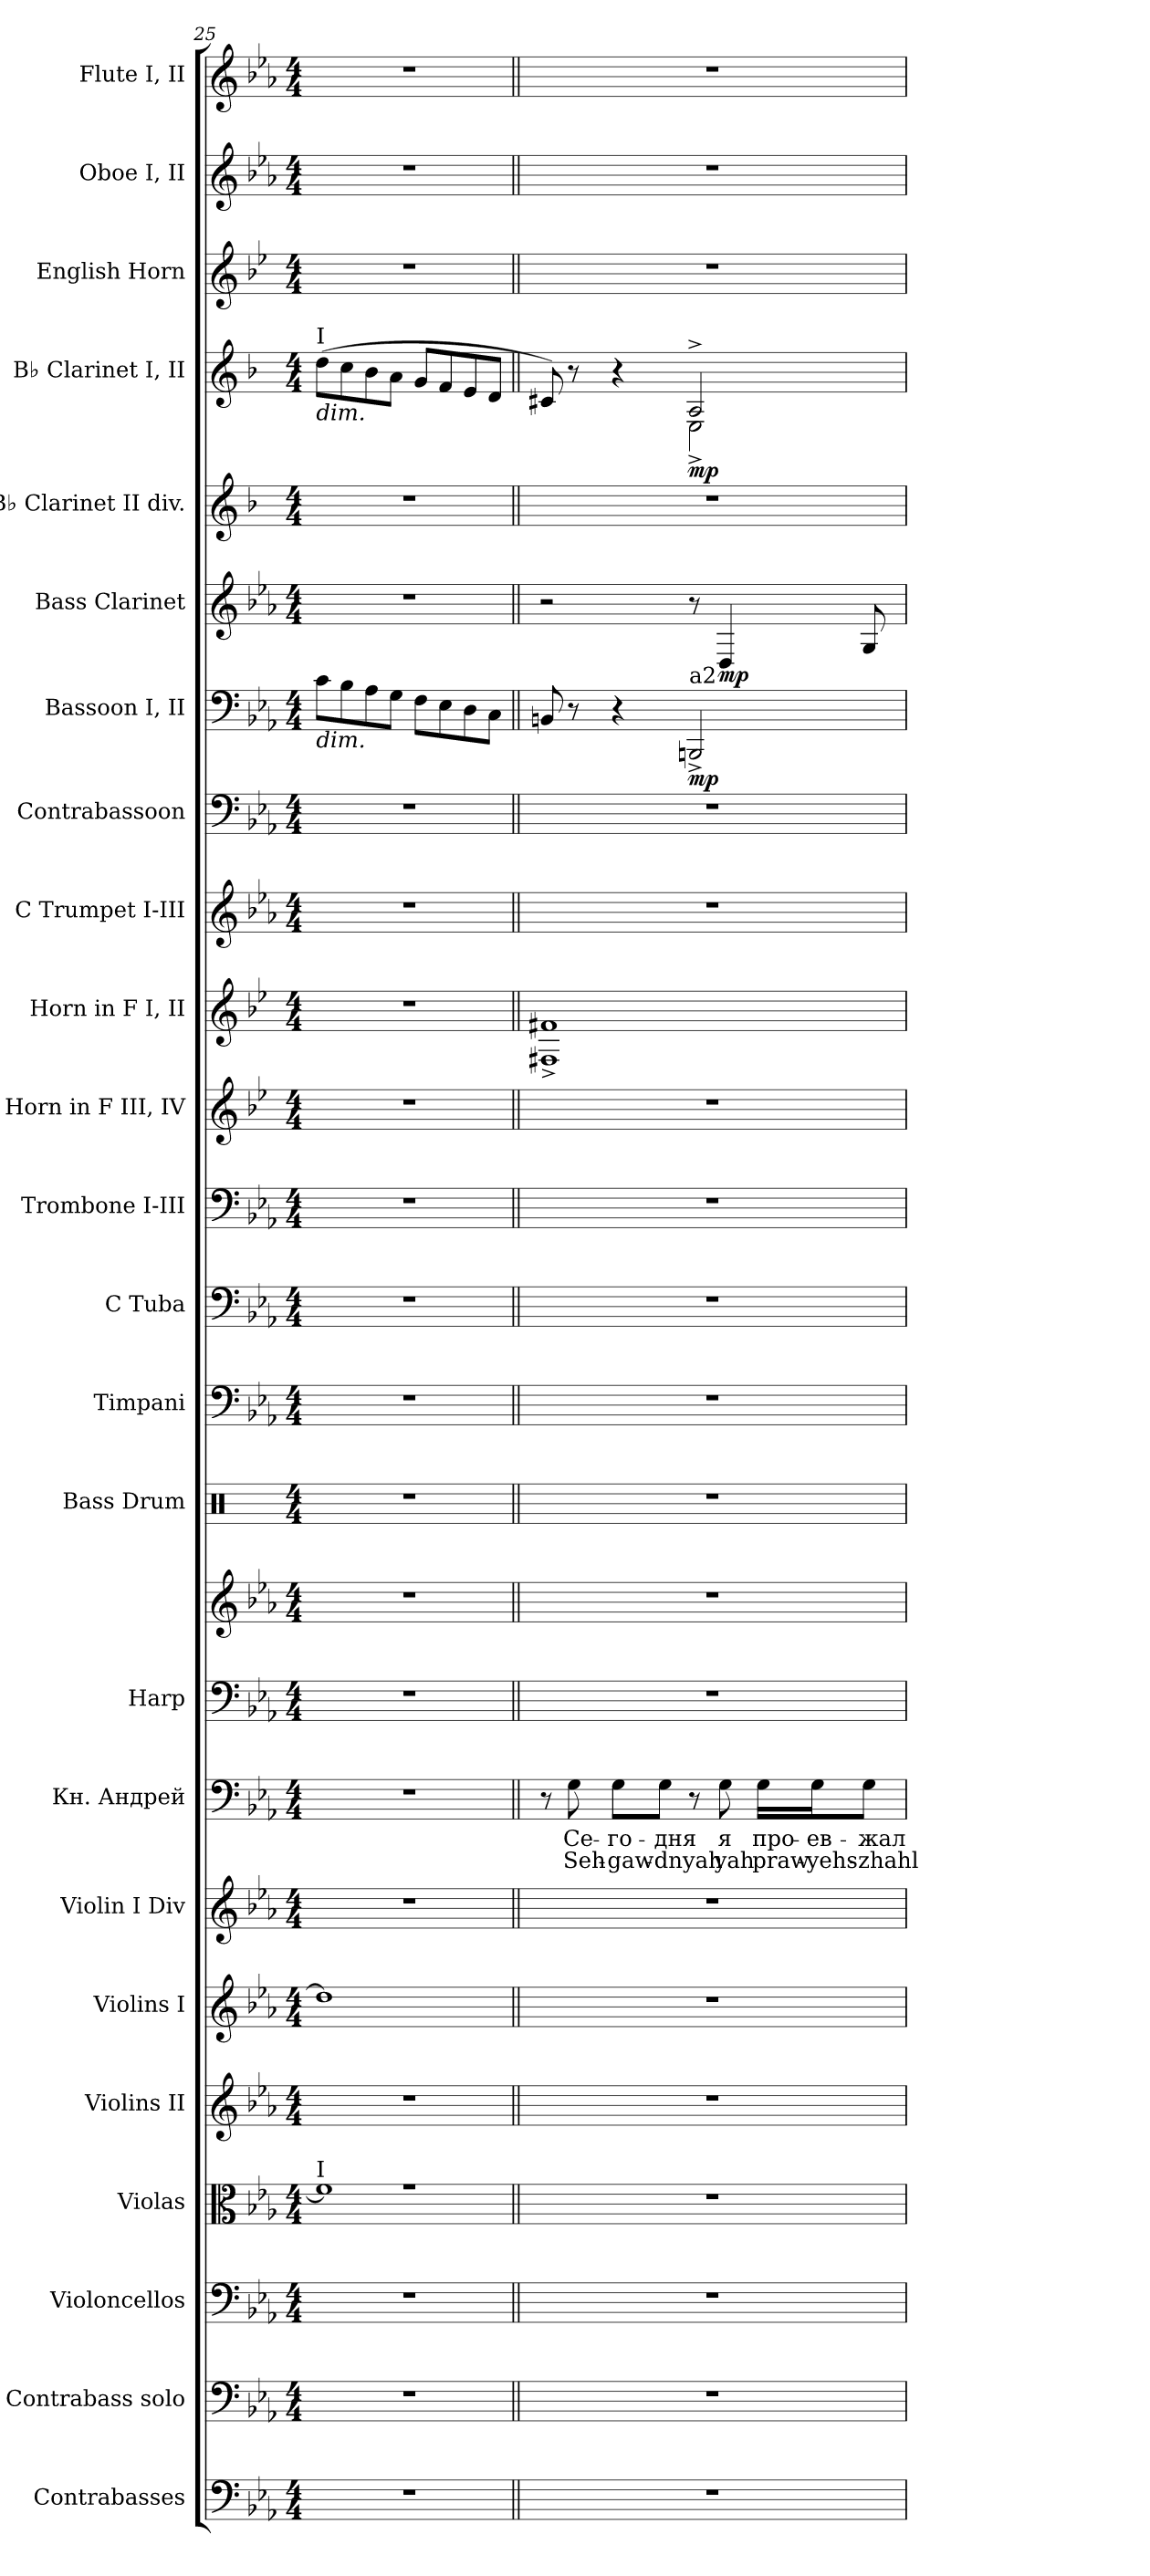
**kern	**kern	**kern	**kern	**kern	**kern	**kern	**kern	**text	**text	**kern	**kern	**kern	**kern	**kern	**kern	**kern	**kern	**dynam	**kern	**kern	**kern	**dynam	**kern	**dynam	**kern	**kern	**dynam	**kern	**kern	**kern
*part24	*part23	*part22	*part21	*part20	*part19	*part18	*part17	*part17	*part17	*part16	*part16	*part15	*part14	*part13	*part12	*part11	*part10	*part10	*part9	*part8	*part7	*part7	*part6	*part6	*part5	*part4	*part4	*part3	*part2	*part1
*staff25	*staff24	*staff23	*staff22	*staff21	*staff20	*staff19	*staff18	*staff18	*staff18	*staff17	*staff16	*staff15	*staff14	*staff13	*staff12	*staff11	*staff10	*staff10	*staff9	*staff8	*staff7	*staff7	*staff6	*staff6	*staff5	*staff4	*staff4	*staff3	*staff2	*staff1
*I"Contrabasses	*I"Contrabass solo	*I"Violoncellos	*I"Violas	*I"Violins II	*I"Violins I	*I"Violin I  Div	*I"Кн. Андрей	*	*	*I"Harp	*	*I"Bass Drum	*I"Timpani	*I"C Tuba	*I"Trombone I-III	*I"Horn in F III, IV	*I"Horn in F I, II	*	*I"C Trumpet I-III	*I"Contrabassoon	*I"Bassoon I, II	*	*I"Bass Clarinet	*	*I"B♭ Clarinet II div.	*I"B♭ Clarinet I, II	*	*I"English Horn	*I"Oboe I, II	*I"Flute I, II
*I'Cbs.	*I'C-b. so.	*I'Vcs.	*I'Vlas.	*I'Vlns. II	*I'Vlns. I	*I'Vln. I  Div	*	*	*	*I'Hrp.	*	*I'B. Drum	*I'Timp.	*I'C Tb.	*I'Tbn. I-III	*	*	*	*I'C Tpt. I-III	*I'Cbsn.	*I'Bsn. I, II	*	*I'B. Cl.	*	*I'B♭ Cl. II div.	*I'B♭ Cl. I, II	*	*I'E. Hn.	*I'Ob. I, II	*I'Fl. I, II
!!LO:PB:g=z
*clefF4	*clefF4	*clefF4	*clefC3	*clefG2	*clefG2	*clefG2	*clefF4	*	*	*clefF4	*clefG2	*clefX	*clefF4	*clefF4	*clefF4	*clefG2	*clefG2	*	*clefG2	*clefF4	*clefF4	*	*clefG2	*	*clefG2	*clefG2	*	*clefG2	*clefG2	*clefG2
*ITrd7c12	*ITrd7c12	*	*	*	*	*	*	*	*	*	*	*	*	*	*	*ITrd4c7	*ITrd4c7	*	*	*ITrd7c12	*	*	*ITrd8c14	*	*ITrd1c2	*ITrd1c2	*	*ITrd4c7	*	*
*k[b-e-a-]	*k[b-e-a-]	*k[b-e-a-]	*k[b-e-a-]	*k[b-e-a-]	*k[b-e-a-]	*k[b-e-a-]	*k[b-e-a-]	*	*	*k[b-e-a-]	*k[b-e-a-]	*k[]	*k[b-e-a-]	*k[b-e-a-]	*k[b-e-a-]	*k[b-e-a-]	*k[b-e-a-]	*	*k[b-e-a-]	*k[b-e-a-]	*k[b-e-a-]	*	*k[b-e-a-]	*	*k[b-e-a-]	*k[b-e-a-]	*	*k[b-e-a-]	*k[b-e-a-]	*k[b-e-a-]
*M4/4	*M4/4	*M4/4	*M4/4	*M4/4	*M4/4	*M4/4	*M4/4	*	*	*M4/4	*M4/4	*M4/4	*M4/4	*M4/4	*M4/4	*M4/4	*M4/4	*	*M4/4	*M4/4	*M4/4	*	*M4/4	*	*M4/4	*M4/4	*	*M4/4	*M4/4	*M4/4
*MM66	*MM66	*MM66	*MM66	*MM66	*MM66	*MM66	*MM66	*	*	*MM66	*MM66	*MM66	*MM66	*MM66	*MM66	*MM66	*MM66	*	*MM66	*MM66	*MM66	*	*MM66	*	*MM66	*MM66	*	*MM66	*MM66	*MM66
=25	=25	=25	=25	=25	=25	=25	=25	=25	=25	=25	=25	=25	=25	=25	=25	=25	=25	=25	=25	=25	=25	=25	=25	=25	=25	=25	=25	=25	=25	=25
*	*	*	*^	*	*	*	*	*	*	*	*	*	*	*	*	*	*	*	*	*	*	*	*	*	*	*	*	*	*	*
!	!	!	!	!	!	!	!	!	!	!	!	!	!	!	!	!	!	!	!	!	!	!	!	!	!	!	!LO:TX:a:t=I	!	!	!	!
!	!	!	!	!	!	!	!	!	!	!	!	!	!	!	!	!	!	!	!	!	!	!	!	!	!	!	!LO:TX:b:i:t=dim.	!	!	!	!
!	!	!	!	!	!	!	!	!	!	!	!	!	!	!	!	!	!	!	!	!	!	!LO:TX:b:i:t=dim.	!	!	!	!	!	!	!	!	!
!	!	!	!LO:TX:a:t=I	!	!	!	!	!	!	!	!	!	!	!	!	!	!	!	!	!	!	!	!	!	!	!	!	!	!	!	!
*	*	*	*	*	*	*	*	*	*	*	*	*	*	*	*	*	*	*	*	*	*	*	*	*	*	*	*	*	*	*	*^
*	*	*	*	*	*	*	*	*	*	*	*	*	*	*	*	*	*	*	*	*	*	*	*	*	*	*	*	*	*	*	*	*^
1r	1r	1r	1f]	1rg	1r	1dd]	1r	1r	.	.	1r	1r	1r	1r	1r	1r	1r	1r	.	1r	1r	8c\L	.	1r	.	1r	(>8cc\L	.	1r	1r	1r	4.ryy	2.ryy
.	.	.	.	.	.	.	.	.	.	.	.	.	.	.	.	.	.	.	.	.	.	8B-\	.	.	.	.	8b-\	.	.	.	.	.	.
.	.	.	.	.	.	.	.	.	.	.	.	.	.	.	.	.	.	.	.	.	.	8A-\	.	.	.	.	8a-\	.	.	.	.	.	.
*	*	*	*	*	*	*	*	*	*	*	*	*	*	*	*	*	*	*	*	*	*	*	*	*	*	*	*	*	*	*	*MM65	*	*
.	.	.	.	.	.	.	.	.	.	.	.	.	.	.	.	.	.	.	.	.	.	8G\J	.	.	.	.	8g\J	.	.	.	.	2ryy	.
.	.	.	.	.	.	.	.	.	.	.	.	.	.	.	.	.	.	.	.	.	.	8F\L	.	.	.	.	8f/L	.	.	.	.	.	.
.	.	.	.	.	.	.	.	.	.	.	.	.	.	.	.	.	.	.	.	.	.	8E-\	.	.	.	.	8e-/	.	.	.	.	.	.
*	*	*	*	*	*	*	*	*	*	*	*	*	*	*	*	*	*	*	*	*	*	*	*	*	*	*	*	*	*	*	*MM64	*	*
.	.	.	.	.	.	.	.	.	.	.	.	.	.	.	.	.	.	.	.	.	.	8D\	.	.	.	.	8d/	.	.	.	.	.	4ryy
.	.	.	.	.	.	.	.	.	.	.	.	.	.	.	.	.	.	.	.	.	.	8C\J	.	.	.	.	8c/J	.	.	.	.	8ryy	.
*	*	*	*v	*v	*	*	*	*	*	*	*	*	*	*	*	*	*	*	*	*	*	*	*	*	*	*	*	*	*	*	*v	*v	*v
=26||	=26||	=26||	=26||	=26||	=26||	=26||	=26||	=26||	=26||	=26||	=26||	=26||	=26||	=26||	=26||	=26||	=26||	=26||	=26||	=26||	=26||	=26||	=26||	=26||	=26||	=26||	=26||	=26||	=26||	=26||
*	*	*	*	*	*	*	*	*	*	*	*	*	*	*	*	*	*	*	*	*	*	*	*	*	*	*	*	*	*	*MM68
*	*	*	*	*	*	*	*	*	*	*	*	*	*	*	*	*	*	*	*	*	*	*	*	*	*	*^	*	*	*	*^
*	*	*	*	*	*	*	*	*	*	*	*	*	*	*	*	*	*	*	*	*	*	*	*	*	*	*	*	*	*	*	*	*^
!	!	!	!	!	!	!	!	!	!	!	!	!	!	!	!	!	!	!LO:DY:b	!	!	!	!	!	!	!	!	!	!	!	!	!	!	!
!	!	!	!	!	!	!	!	!	!	!	!	!	!	!	!	!	!	!LO:DY:n=1:b	!	!	!	!	!	!	!	!	!	!	!	!	!	!	!
*	*	*	*	*	*	*	*	*	*	*	*	*	*	*	*	*	*	*	*	*	*	*	*	*	*	*	*	*	*	*	*	*v	*v
1r	1r	1r	1r	1r	1r	1r	8r	.	.	1r	1r	1r	1r	1r	1r	1r	1BBn^ 1Bn^	mf p	1r	1r	8BBn/	.	2r	.	1r	8Bn/)	8ryy	.	1r	1r	1r	2ryy
!	!	!	!	!	!	!	!	!LO:LY:b	!LO:LY:b	!	!	!	!	!	!	!	!	!	!	!	!	!	!	!	!	!	!	!	!	!	!	!
.	.	.	.	.	.	.	8G\	Се-	Seh-	.	.	.	.	.	.	.	.	.	.	.	8r	.	.	.	.	8r	8ryy	.	.	.	.	.
!	!	!	!	!	!	!	!	!LO:LY:b	!LO:LY:b	!	!	!	!	!	!	!	!	!	!	!	!	!	!	!	!	!	!	!	!	!	!	!
.	.	.	.	.	.	.	8G\L	-го-	-gaw-	.	.	.	.	.	.	.	.	.	.	.	4r	.	.	.	.	4r	4ryy	.	.	.	.	.
!	!	!	!	!	!	!	!	!LO:LY:b	!LO:LY:b	!	!	!	!	!	!	!	!	!	!	!	!	!	!	!	!	!	!	!	!	!	!	!
.	.	.	.	.	.	.	8G\J	-дня	-dnyah	.	.	.	.	.	.	.	.	.	.	.	.	.	.	.	.	.	.	.	.	.	.	.
!	!	!	!	!	!	!	!	!	!	!	!	!	!	!	!	!	!	!	!	!	!LO:TX:a:t=a2	!	!	!	!	!	!	!	!	!	!	!
!	!	!	!	!	!	!	!	!	!	!	!	!	!	!	!	!	!	!	!	!	!	!LO:DY:b	!	!	!	!	!	!LO:DY:b	!	!	!	!
.	.	.	.	.	.	.	8r	.	.	.	.	.	.	.	.	.	.	.	.	.	2BBBn^/	mp	8r	.	.	2G^/	2D^\	mp	.	.	.	4ryy
!	!	!	!	!	!	!	!	!LO:LY:b	!LO:LY:b	!	!	!	!	!	!	!	!	!	!	!	!	!	!	!LO:DY:b	!	!	!	!	!	!	!	!
.	.	.	.	.	.	.	8G\	я	yah	.	.	.	.	.	.	.	.	.	.	.	.	.	4DD/	mp	.	.	.	.	.	.	.	.
!	!	!	!	!	!	!	!	!LO:LY:b	!LO:LY:b	!	!	!	!	!	!	!	!	!	!	!	!	!	!	!	!	!	!	!	!	!	!	!
.	.	.	.	.	.	.	16G\LL	про-	praw-	.	.	.	.	.	.	.	.	.	.	.	.	.	.	.	.	.	.	.	.	.	.	16ryy
*	*	*	*	*	*	*	*	*	*	*	*	*	*	*	*	*	*	*	*	*	*	*	*	*	*	*	*	*	*	*	*MM66	*
!	!	!	!	!	!	!	!	!LO:LY:b	!LO:LY:b	!	!	!	!	!	!	!	!	!	!	!	!	!	!	!	!	!	!	!	!	!	!	!
.	.	.	.	.	.	.	16G\J	-ев-	-yehs-	.	.	.	.	.	.	.	.	.	.	.	.	.	.	.	.	.	.	.	.	.	.	8.ryy
!	!	!	!	!	!	!	!	!LO:LY:b	!LO:LY:b	!	!	!	!	!	!	!	!	!	!	!	!	!	!	!	!	!	!	!	!	!	!	!
.	.	.	.	.	.	.	8G\J	-жал	-zhahl	.	.	.	.	.	.	.	.	.	.	.	.	.	8GG/	.	.	.	.	.	.	.	.	.
*	*	*	*	*	*	*	*	*	*	*	*	*	*	*	*	*	*	*	*	*	*	*	*	*	*	*v	*v	*	*	*	*v	*v
=	=	=	=	=	=	=	=	=	=	=	=	=	=	=	=	=	=	=	=	=	=	=	=	=	=	=	=	=	=	=
*-	*-	*-	*-	*-	*-	*-	*-	*-	*-	*-	*-	*-	*-	*-	*-	*-	*-	*-	*-	*-	*-	*-	*-	*-	*-	*-	*-	*-	*-	*-
